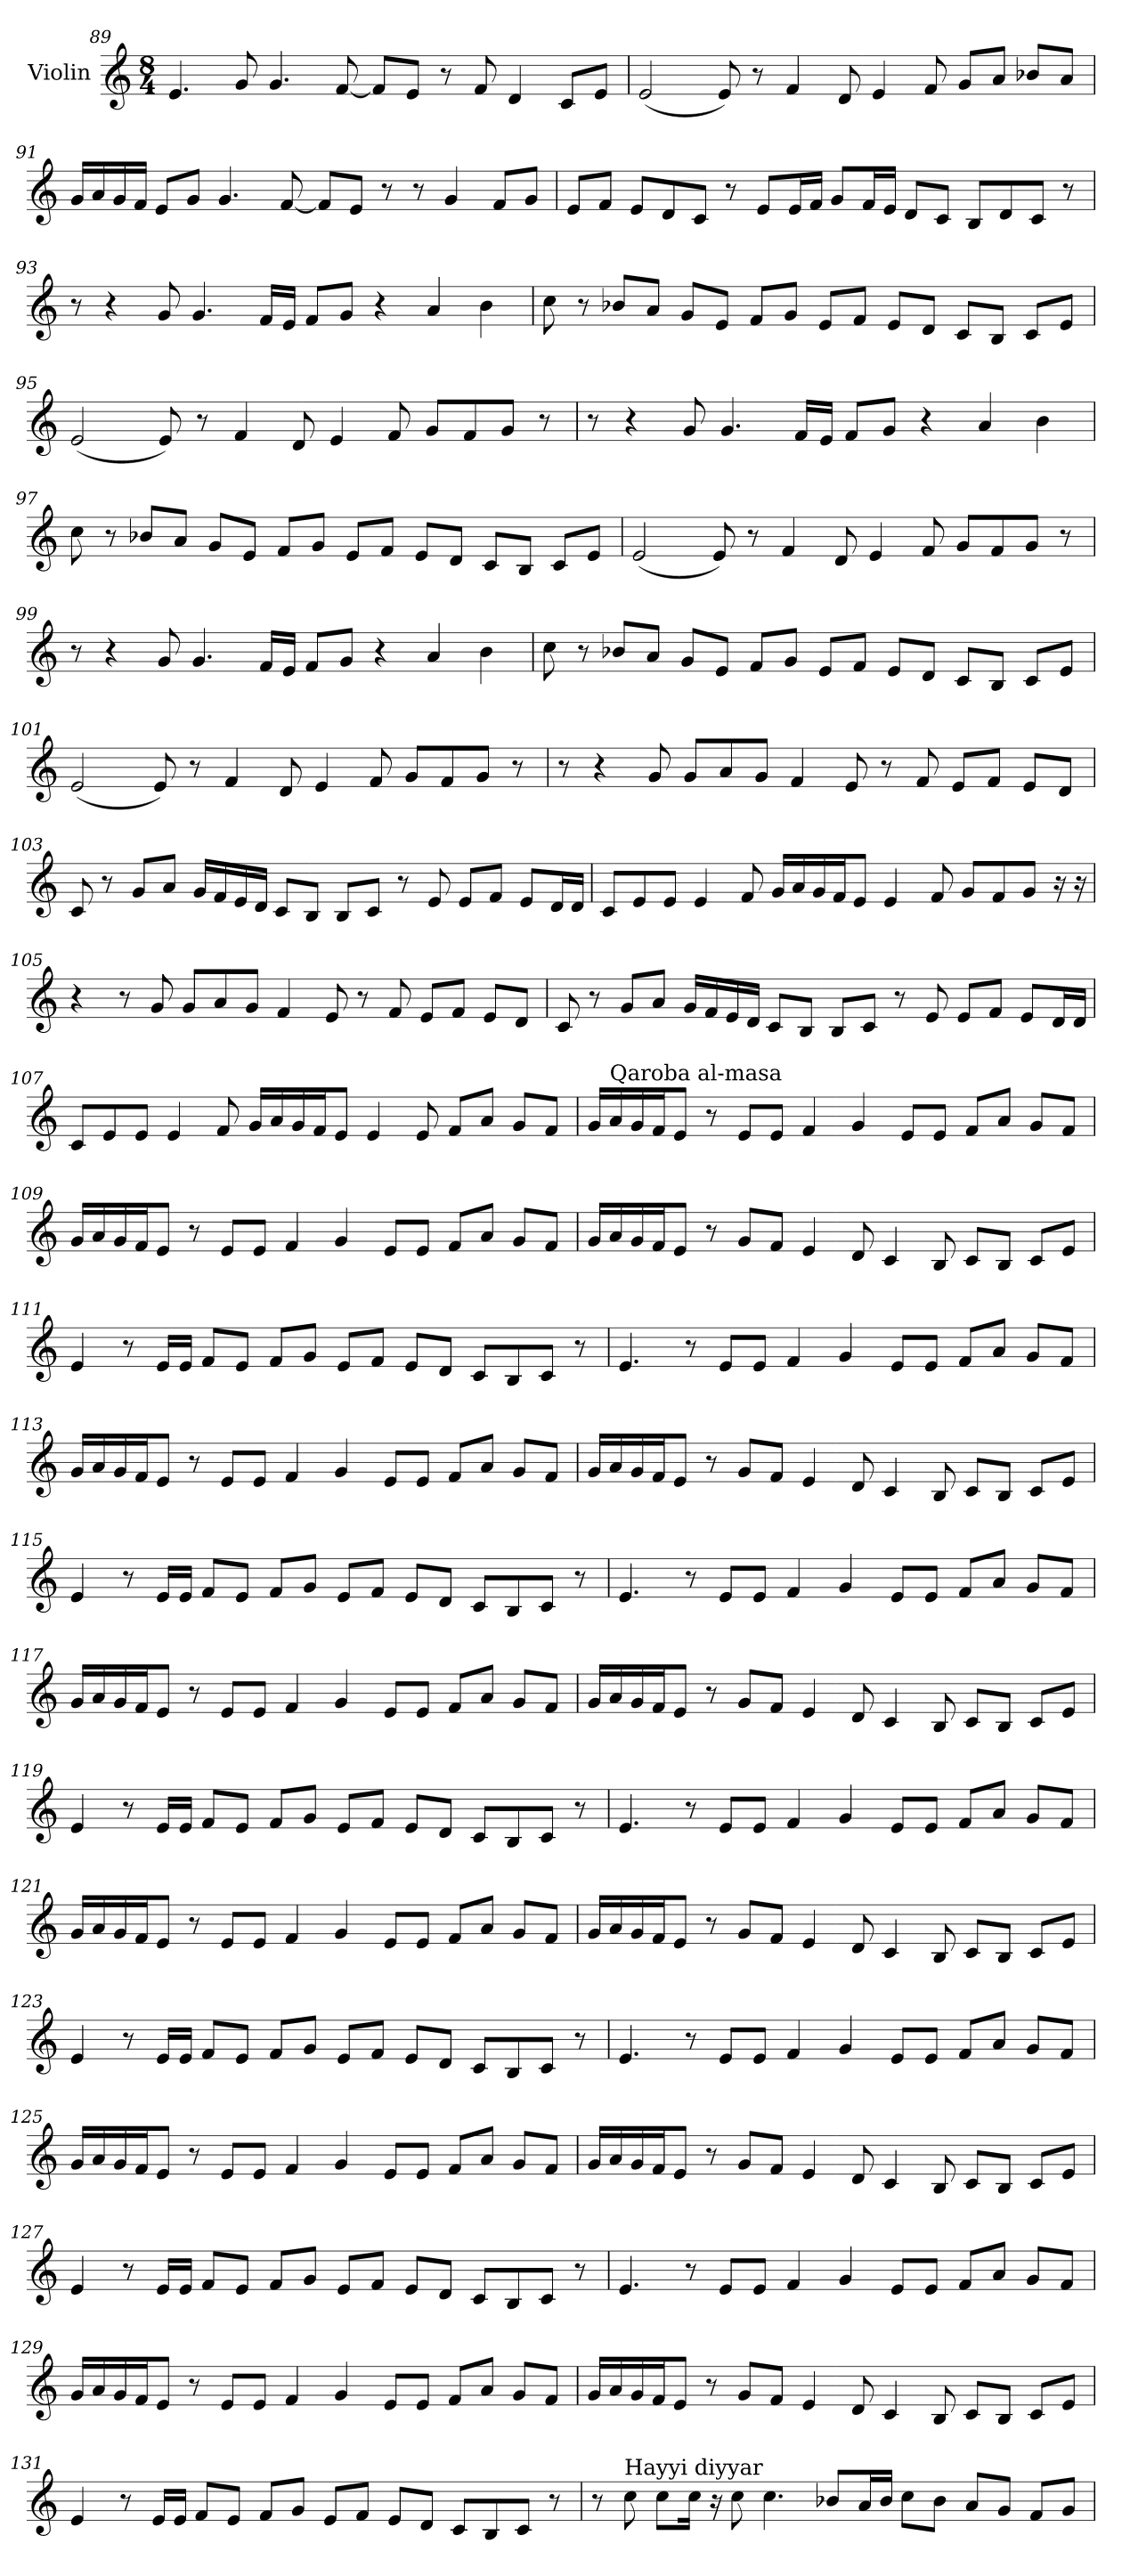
**kern
*part1
*staff1
*I"Violin
*clefG2
*k[]
*M8/4
=89
4.e/
8g/
4.g/
[8f/
8f/L]
8e/J
8r
8f/
4d/
8c/L
8e/J
!!LO:LB:g=z
=90
(<2e/
8e/)
8r
4f/
8d/
4e/
8f/
8g/L
8a/J
8b-X/L
8a/J
=91
16g/LL
16a/
16g/
16f/JJ
8e/L
8g/J
4.g/
[8f/
8f/L]
8e/J
8r
8r
4g/
8f/L
8g/J
!!LO:LB:g=z
=92
8e/L
8f/J
8e/L
8d/
8c/J
8r
8e/L
16e/L
16f/JJ
8g/L
16f/L
16e/JJ
8d/L
8c/J
8B/L
8d/
8c/J
8r
=93
8r
4r
8g/
4.g/
16f/LL
16e/JJ
8f/L
8g/J
4r
4a/
4b\
!!LO:LB:g=z
=94
8cc\
8r
8b-X/L
8a/J
8g/L
8e/J
8f/L
8g/J
8e/L
8f/J
8e/L
8d/J
8c/L
8B/J
8c/L
8e/J
=95
(<2e/
8e/)
8r
4f/
8d/
4e/
8f/
8g/L
8f/
8g/J
8r
!!LO:LB:g=z
=96
8r
4r
8g/
4.g/
16f/LL
16e/JJ
8f/L
8g/J
4r
4a/
4b\
=97
8cc\
8r
8b-X/L
8a/J
8g/L
8e/J
8f/L
8g/J
8e/L
8f/J
8e/L
8d/J
8c/L
8B/J
8c/L
8e/J
!!LO:PB:g=z
=98
(<2e/
8e/)
8r
4f/
8d/
4e/
8f/
8g/L
8f/
8g/J
8r
=99
8r
4r
8g/
4.g/
16f/LL
16e/JJ
8f/L
8g/J
4r
4a/
4b\
!!LO:LB:g=z
=100
8cc\
8r
8b-X/L
8a/J
8g/L
8e/J
8f/L
8g/J
8e/L
8f/J
8e/L
8d/J
8c/L
8B/J
8c/L
8e/J
=101
(<2e/
8e/)
8r
4f/
8d/
4e/
8f/
8g/L
8f/
8g/J
8r
!!LO:LB:g=z
=102
8r
4r
8g/
8g/L
8a/
8g/J
4f/
8e/
8r
8f/
8e/L
8f/J
8e/L
8d/J
=103
8c/
8r
8g/L
8a/J
16g/LL
16f/
16e/
16d/JJ
8c/L
8B/J
8B/L
8c/J
8r
8e/
8e/L
8f/J
8e/L
16d/L
16d/JJ
!!LO:LB:g=z
=104
8c/L
8e/
8e/J
4e/
8f/
16g/LL
16a/
16g/
16f/J
8e/J
4e/
8f/
8g/L
8f/
8g/J
16r
16r
=105
4r
8r
8g/
8g/L
8a/
8g/J
4f/
8e/
8r
8f/
8e/L
8f/J
8e/L
8d/J
!!LO:LB:g=z
=106
8c/
8r
8g/L
8a/J
16g/LL
16f/
16e/
16d/JJ
8c/L
8B/J
8B/L
8c/J
8r
8e/
8e/L
8f/J
8e/L
16d/L
16d/JJ
=107
8c/L
8e/
8e/J
4e/
8f/
16g/LL
16a/
16g/
16f/J
8e/J
4e/
8e/
8f/L
8a/J
8g/L
8f/J
!!LO:LB:g=z
=108
16g/LL
!LO:TX:a:t=Qaroba al-masa
16a/
16g/
16f/J
8e/J
8r
8e/L
8e/J
4f/
4g/
8e/L
8e/J
8f/L
8a/J
8g/L
8f/J
=109
16g/LL
16a/
16g/
16f/J
8e/J
8r
8e/L
8e/J
4f/
4g/
8e/L
8e/J
8f/L
8a/J
8g/L
8f/J
!!LO:LB:g=z
=110
16g/LL
16a/
16g/
16f/J
8e/J
8r
8g/L
8f/J
4e/
8d/
4c/
8B/
8c/L
8B/J
8c/L
8e/J
=111
4e/
8r
16e/LL
16e/JJ
8f/L
8e/J
8f/L
8g/J
8e/L
8f/J
8e/L
8d/J
8c/L
8B/
8c/J
8r
!!LO:LB:g=z
=112
4.e/
8r
8e/L
8e/J
4f/
4g/
8e/L
8e/J
8f/L
8a/J
8g/L
8f/J
=113
16g/LL
16a/
16g/
16f/J
8e/J
8r
8e/L
8e/J
4f/
4g/
8e/L
8e/J
8f/L
8a/J
8g/L
8f/J
!!LO:PB:g=z
=114
16g/LL
16a/
16g/
16f/J
8e/J
8r
8g/L
8f/J
4e/
8d/
4c/
8B/
8c/L
8B/J
8c/L
8e/J
=115
4e/
8r
16e/LL
16e/JJ
8f/L
8e/J
8f/L
8g/J
8e/L
8f/J
8e/L
8d/J
8c/L
8B/
8c/J
8r
!!LO:LB:g=z
=116
4.e/
8r
8e/L
8e/J
4f/
4g/
8e/L
8e/J
8f/L
8a/J
8g/L
8f/J
=117
16g/LL
16a/
16g/
16f/J
8e/J
8r
8e/L
8e/J
4f/
4g/
8e/L
8e/J
8f/L
8a/J
8g/L
8f/J
!!LO:LB:g=z
=118
16g/LL
16a/
16g/
16f/J
8e/J
8r
8g/L
8f/J
4e/
8d/
4c/
8B/
8c/L
8B/J
8c/L
8e/J
=119
4e/
8r
16e/LL
16e/JJ
8f/L
8e/J
8f/L
8g/J
8e/L
8f/J
8e/L
8d/J
8c/L
8B/
8c/J
8r
!!LO:LB:g=z
=120
4.e/
8r
8e/L
8e/J
4f/
4g/
8e/L
8e/J
8f/L
8a/J
8g/L
8f/J
=121
16g/LL
16a/
16g/
16f/J
8e/J
8r
8e/L
8e/J
4f/
4g/
8e/L
8e/J
8f/L
8a/J
8g/L
8f/J
!!LO:LB:g=z
=122
16g/LL
16a/
16g/
16f/J
8e/J
8r
8g/L
8f/J
4e/
8d/
4c/
8B/
8c/L
8B/J
8c/L
8e/J
=123
4e/
8r
16e/LL
16e/JJ
8f/L
8e/J
8f/L
8g/J
8e/L
8f/J
8e/L
8d/J
8c/L
8B/
8c/J
8r
!!LO:LB:g=z
=124
4.e/
8r
8e/L
8e/J
4f/
4g/
8e/L
8e/J
8f/L
8a/J
8g/L
8f/J
=125
16g/LL
16a/
16g/
16f/J
8e/J
8r
8e/L
8e/J
4f/
4g/
8e/L
8e/J
8f/L
8a/J
8g/L
8f/J
!!LO:LB:g=z
=126
16g/LL
16a/
16g/
16f/J
8e/J
8r
8g/L
8f/J
4e/
8d/
4c/
8B/
8c/L
8B/J
8c/L
8e/J
=127
4e/
8r
16e/LL
16e/JJ
8f/L
8e/J
8f/L
8g/J
8e/L
8f/J
8e/L
8d/J
8c/L
8B/
8c/J
8r
!!LO:LB:g=z
=128
4.e/
8r
8e/L
8e/J
4f/
4g/
8e/L
8e/J
8f/L
8a/J
8g/L
8f/J
=129
16g/LL
16a/
16g/
16f/J
8e/J
8r
8e/L
8e/J
4f/
4g/
8e/L
8e/J
8f/L
8a/J
8g/L
8f/J
!!LO:PB:g=z
=130
16g/LL
16a/
16g/
16f/J
8e/J
8r
8g/L
8f/J
4e/
8d/
4c/
8B/
8c/L
8B/J
8c/L
8e/J
=131
4e/
8r
16e/LL
16e/JJ
8f/L
8e/J
8f/L
8g/J
8e/L
8f/J
8e/L
8d/J
8c/L
8B/
8c/J
8r
!!LO:LB:g=z
=132
*MM60
8r
!LO:TX:a:t=Hayyi diyyar
8cc\
8cc\L
16cc\Jk
16r
8cc\
4.cc\
8b-X/L
16a/L
16b-/JJ
8cc\L
8b-\J
8a/L
8g/J
8f/L
8g/J
=
*-
